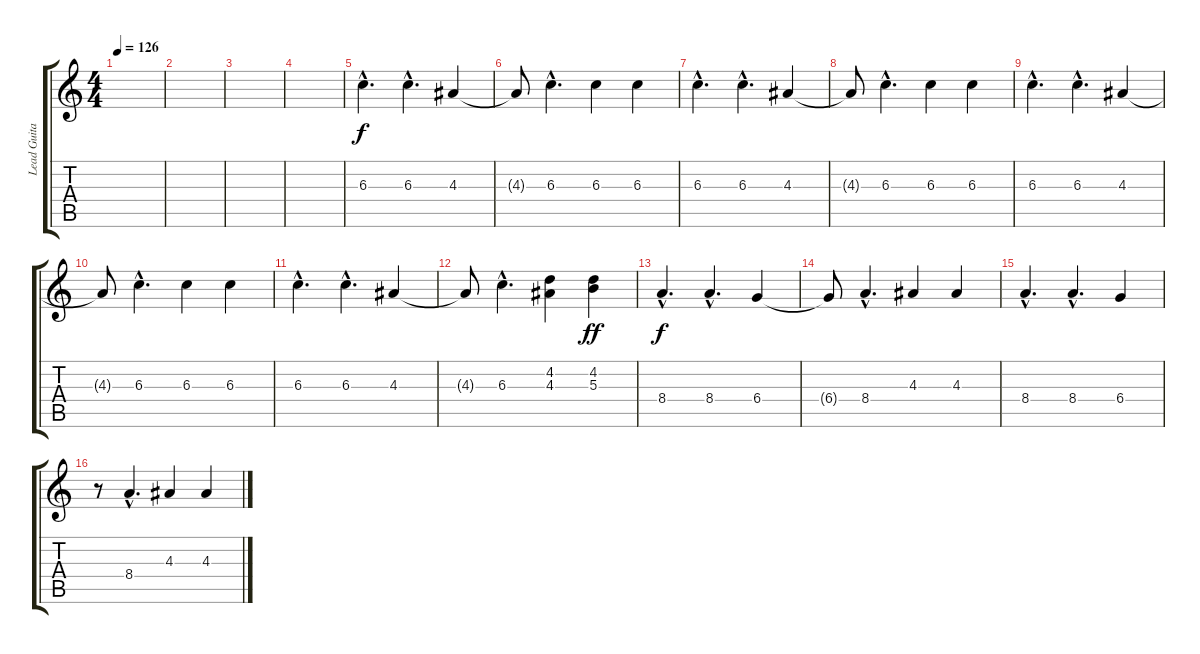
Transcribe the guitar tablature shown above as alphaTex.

\track ("Lead Guitar ( Fills )" "Lead Guita") {instrument distortionguitar}
\staff {score tabs}
\tuning (Eb4 Bb3 Gb3 Db3 Ab2 Eb2) {hide}
\ts (4 4)
\tempo 126
\clef g2
\ks c
|
|
|
|
6.3{hac}.4{d} 6.3{hac}.4{d} 4.3.4 |
4.3{t}.8 6.3{hac}.4{d} 6.3.4 6.3.4 |
6.3{hac}.4{d} 6.3{hac}.4{d} 4.3.4 |
4.3{t}.8 6.3{hac}.4{d} 6.3.4 6.3.4 |
6.3{hac}.4{d} 6.3{hac}.4{d} 4.3.4 |
4.3{t}.8 6.3{hac}.4{d} 6.3.4 6.3.4 |
6.3{hac}.4{d} 6.3{hac}.4{d} 4.3.4 |
4.3{t}.8 6.3{hac}.4{d} (4.2 4.3).4 (4.2 5.3).4{dy ff} |
8.4{hac}.4{d dy f} 8.4{hac}.4{d} 6.4.4 |
6.4{t}.8 8.4{hac}.4{d} 4.3.4 4.3.4 |
8.4{hac}.4{d} 8.4{hac}.4{d} 6.4.4 |
r.8 8.4{hac}.4{d} 4.3.4 4.3.4
